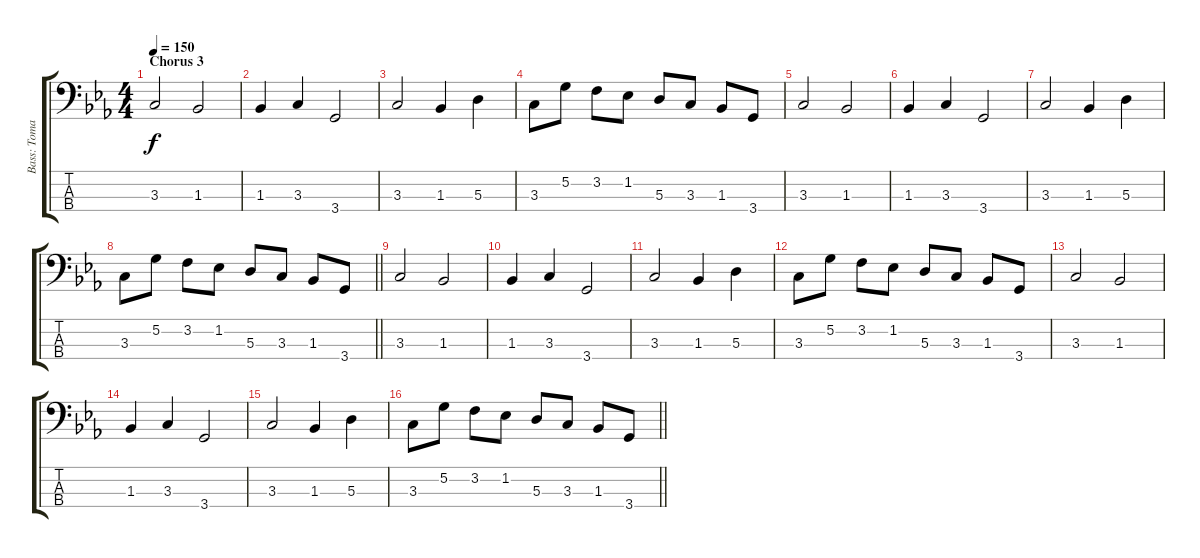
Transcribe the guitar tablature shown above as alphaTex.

\track ("Bass: Tomas Wäppling" "Bass: Toma") {instrument electricbassfinger}
\staff {score tabs}
\tuning (G2 D2 A1 E1) {hide}
\ts (4 4)
\section ("" "Chorus 3")
\tempo 150
\clef f4
\ks cminor
3.3.2{dy f} 1.3.2 |
1.3.4 3.3.4 3.4.2 |
3.3.2 1.3.4 5.3.4 |
3.3.8 5.2.8 3.2.8 1.2.8 5.3.8 3.3.8 1.3.8 3.4.8 |
3.3.2 1.3.2 |
1.3.4 3.3.4 3.4.2 |
3.3.2 1.3.4 5.3.4 |
\barLineRight lightlight
3.3.8 5.2.8 3.2.8 1.2.8 5.3.8 3.3.8 1.3.8 3.4.8 |
3.3.2 1.3.2 |
1.3.4 3.3.4 3.4.2 |
3.3.2 1.3.4 5.3.4 |
3.3.8 5.2.8 3.2.8 1.2.8 5.3.8 3.3.8 1.3.8 3.4.8 |
3.3.2 1.3.2 |
1.3.4 3.3.4 3.4.2 |
3.3.2 1.3.4 5.3.4 |
\barLineRight lightlight
3.3.8 5.2.8 3.2.8 1.2.8 5.3.8 3.3.8 1.3.8 3.4.8
